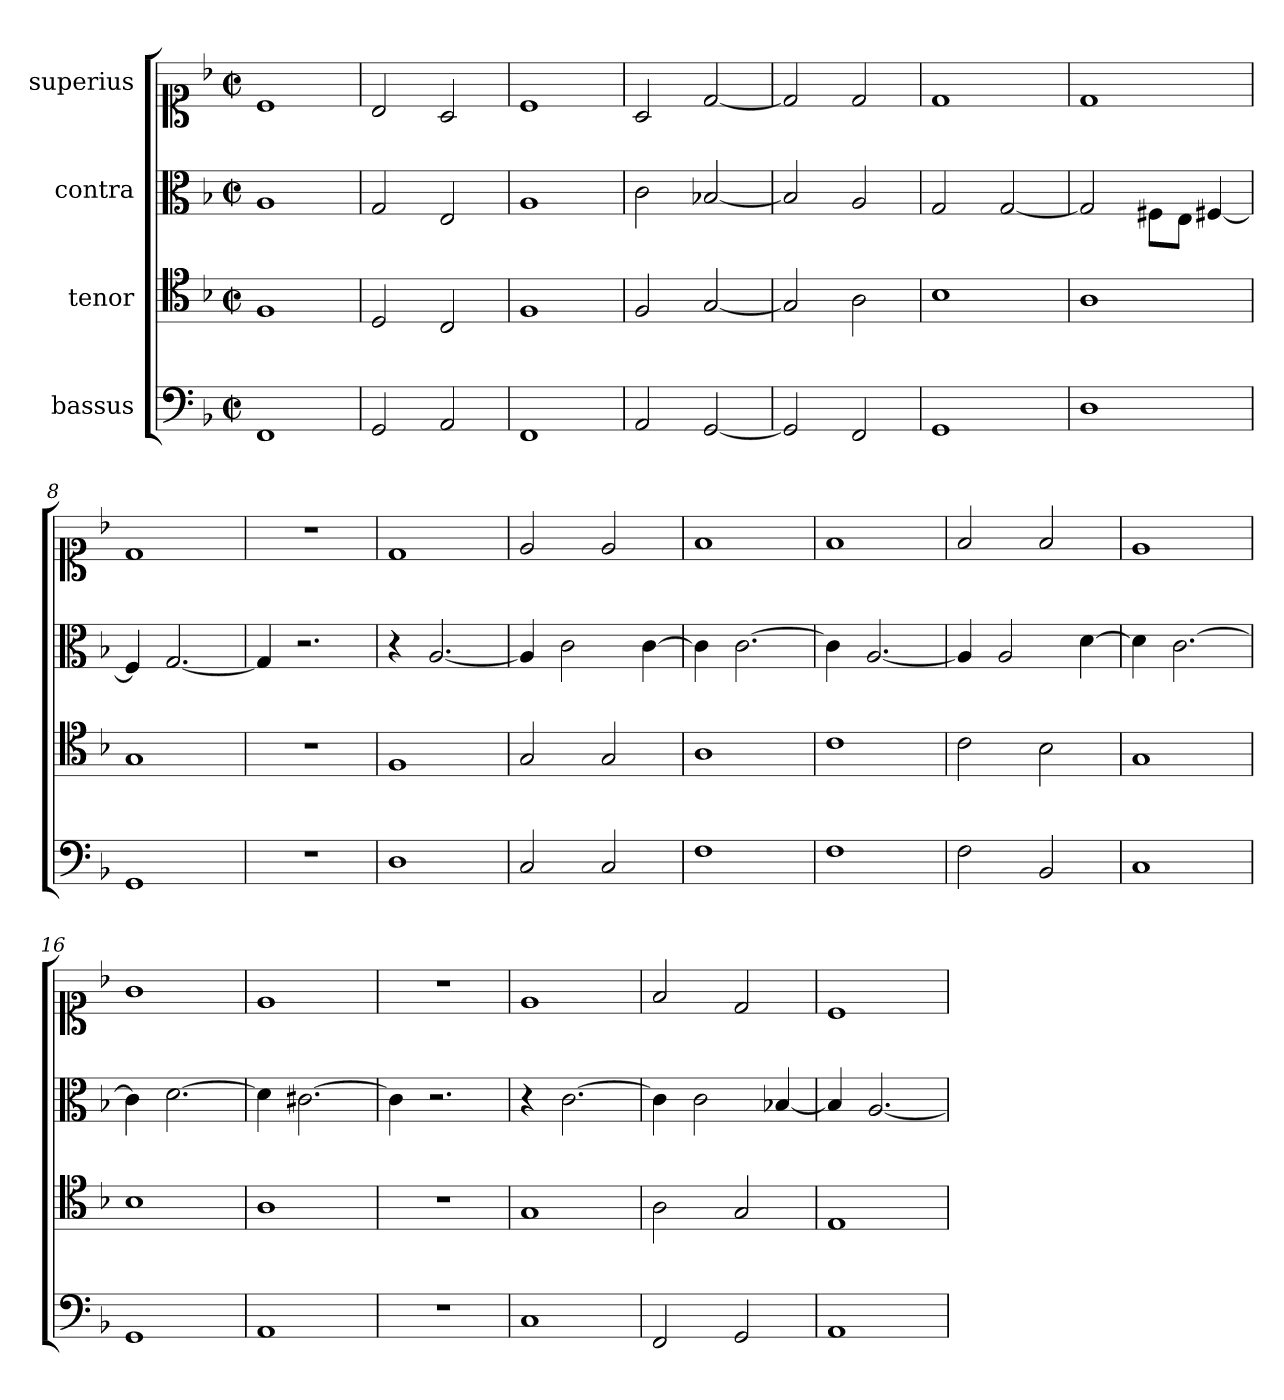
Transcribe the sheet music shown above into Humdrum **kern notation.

**kern	**kern	**kern	**kern
*part4	*part3	*part2	*part1
*staff4	*staff3	*staff2	*staff1
*I"bassus	*I"tenor	*I"contra	*I"superius
*clefF4	*clefC4	*clefC3	*clefC1
*k[b-]	*k[b-]	*k[b-]	*k[b-]
*M2/2	*M2/2	*M2/2	*M2/2
*met(c|)	*met(c|)	*met(c|)	*met(c|)
=1	=1	=1	=1
1FF	1F	1A	1c
=2	=2	=2	=2
2GG	2D	2G	2B-
2AA	2C	2E	2A
=3	=3	=3	=3
1FF	1F	1A	1c
=4	=4	=4	=4
2AA	2F	2c	2A
[2GG	[2G	[2B-X	[2d
=5	=5	=5	=5
2GG]	2G]	2B-]	2d]
2FF	2A	2A	2d
=6	=6	=6	=6
1GG	1B-	2G	1d
.	.	[2G	.
=7	=7	=7	=7
1D	1A	2G]	1d
.	.	8F#X\L	.
.	.	8E\J	.
.	.	[4F#X	.
=8	=8	=8	=8
1GG	1G	4F#]	1d
.	.	[2.G	.
=9	=9	=9	=9
1r	1r	4G]	1r
.	.	2.r	.
=10	=10	=10	=10
1D	1F	4r	1d
.	.	[2.A	.
=11	=11	=11	=11
2C	2G	4A]	2e
.	.	2c	.
2C	2G	.	2e
.	.	[4c	.
=12	=12	=12	=12
1F	1A	4c]	1f
.	.	[2.c	.
=13	=13	=13	=13
1F	1c	4c]	1f
.	.	[2.A	.
=14	=14	=14	=14
2F	2c	4A]	2f
.	.	2A	.
2BB-	2B-	.	2f
.	.	[4d	.
=15	=15	=15	=15
1C	1G	4d]	1e
.	.	[2.c	.
=16	=16	=16	=16
1GG	1B-	4c]	1g
.	.	[2.d	.
=17	=17	=17	=17
1AA	1A	4d]	1e
.	.	[2.c#X	.
=18	=18	=18	=18
1r	1r	4c#]	1r
.	.	2.r	.
=19	=19	=19	=19
1C	1G	4r	1e
.	.	[2.c	.
=20	=20	=20	=20
2FF	2A	4c]	2f
.	.	2c	.
2GG	2G	.	2d
.	.	[4B-X	.
=21	=21	=21	=21
1AA	1E	4B-]	1c
.	.	[2.A	.
=	=	=	=
*-	*-	*-	*-
